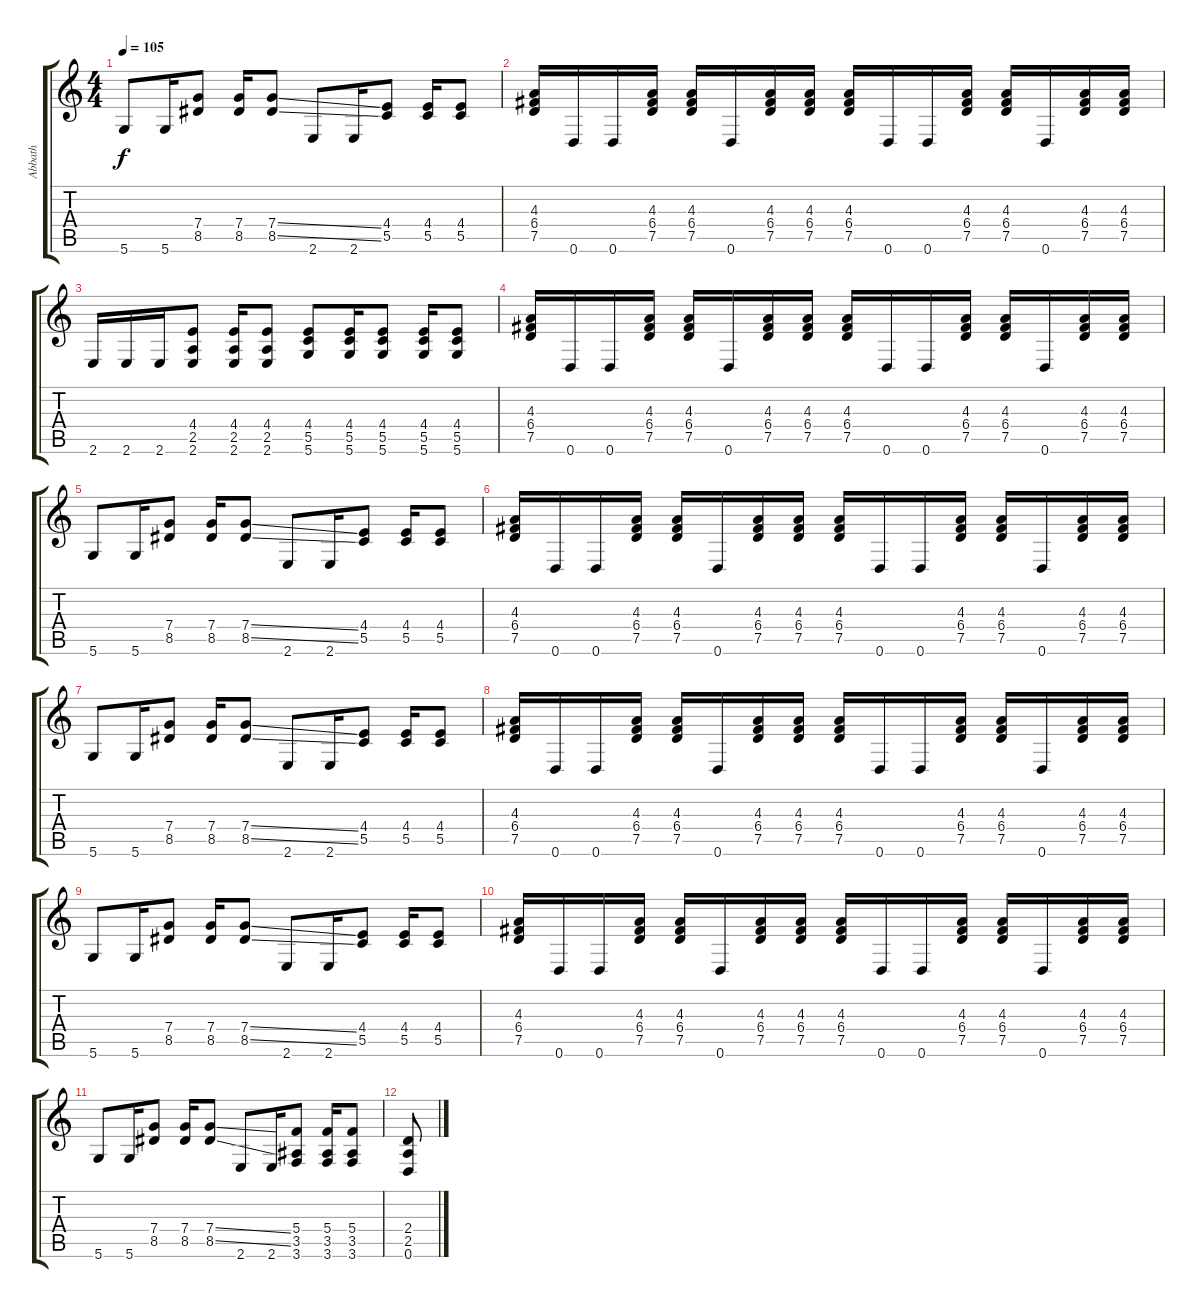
\track ("Abbath" "Abbath") {instrument distortionguitar}
\staff {score tabs}
\tuning (D4 A3 F3 C3 G2 D2) {hide}
\ts (4 4)
\tempo 105
\clef g2
\ks c
5.6.8{dy f} 5.6.16 (7.4 8.5).8 (7.4 8.5).16 (7.4{ss} 8.5{ss}).8 2.6.8 2.6.16 (4.4 5.5).8 (4.4 5.5).16 (4.4 5.5).8 |
(4.3 6.4 7.5).16 0.6.16 0.6.16 (4.3 6.4 7.5).16 (4.3 6.4 7.5).16 0.6.16 (4.3 6.4 7.5).16 (4.3 6.4 7.5).16 (4.3 6.4 7.5).16 0.6.16 0.6.16 (4.3 6.4 7.5).16 (4.3 6.4 7.5).16 0.6.16 (4.3 6.4 7.5).16 (4.3 6.4 7.5).16 |
2.6.16 2.6.16 2.6.16 (4.4 2.5 2.6).8 (4.4 2.5 2.6).16 (4.4 2.5 2.6).8 (4.4 5.5 5.6).8 (4.4 5.5 5.6).16 (4.4 5.5 5.6).8 (4.4 5.5 5.6).16 (4.4 5.5 5.6).8 |
(4.3 6.4 7.5).16 0.6.16 0.6.16 (4.3 6.4 7.5).16 (4.3 6.4 7.5).16 0.6.16 (4.3 6.4 7.5).16 (4.3 6.4 7.5).16 (4.3 6.4 7.5).16 0.6.16 0.6.16 (4.3 6.4 7.5).16 (4.3 6.4 7.5).16 0.6.16 (4.3 6.4 7.5).16 (4.3 6.4 7.5).16 |
5.6.8 5.6.16 (7.4 8.5).8 (7.4 8.5).16 (7.4{ss} 8.5{ss}).8 2.6.8 2.6.16 (4.4 5.5).8 (4.4 5.5).16 (4.4 5.5).8 |
(4.3 6.4 7.5).16 0.6.16 0.6.16 (4.3 6.4 7.5).16 (4.3 6.4 7.5).16 0.6.16 (4.3 6.4 7.5).16 (4.3 6.4 7.5).16 (4.3 6.4 7.5).16 0.6.16 0.6.16 (4.3 6.4 7.5).16 (4.3 6.4 7.5).16 0.6.16 (4.3 6.4 7.5).16 (4.3 6.4 7.5).16 |
5.6.8 5.6.16 (7.4 8.5).8 (7.4 8.5).16 (7.4{ss} 8.5{ss}).8 2.6.8 2.6.16 (4.4 5.5).8 (4.4 5.5).16 (4.4 5.5).8 |
(4.3 6.4 7.5).16 0.6.16 0.6.16 (4.3 6.4 7.5).16 (4.3 6.4 7.5).16 0.6.16 (4.3 6.4 7.5).16 (4.3 6.4 7.5).16 (4.3 6.4 7.5).16 0.6.16 0.6.16 (4.3 6.4 7.5).16 (4.3 6.4 7.5).16 0.6.16 (4.3 6.4 7.5).16 (4.3 6.4 7.5).16 |
5.6.8 5.6.16 (7.4 8.5).8 (7.4 8.5).16 (7.4{ss} 8.5{ss}).8 2.6.8 2.6.16 (4.4 5.5).8 (4.4 5.5).16 (4.4 5.5).8 |
(4.3 6.4 7.5).16 0.6.16 0.6.16 (4.3 6.4 7.5).16 (4.3 6.4 7.5).16 0.6.16 (4.3 6.4 7.5).16 (4.3 6.4 7.5).16 (4.3 6.4 7.5).16 0.6.16 0.6.16 (4.3 6.4 7.5).16 (4.3 6.4 7.5).16 0.6.16 (4.3 6.4 7.5).16 (4.3 6.4 7.5).16 |
5.6.8 5.6.16 (7.4 8.5).8 (7.4 8.5).16 (7.4{ss} 8.5{ss}).8 2.6.8 2.6.16 (5.4 3.5 3.6).8 (5.4 3.5 3.6).16 (5.4 3.5 3.6).8 |
(2.4 2.5 0.6).8
